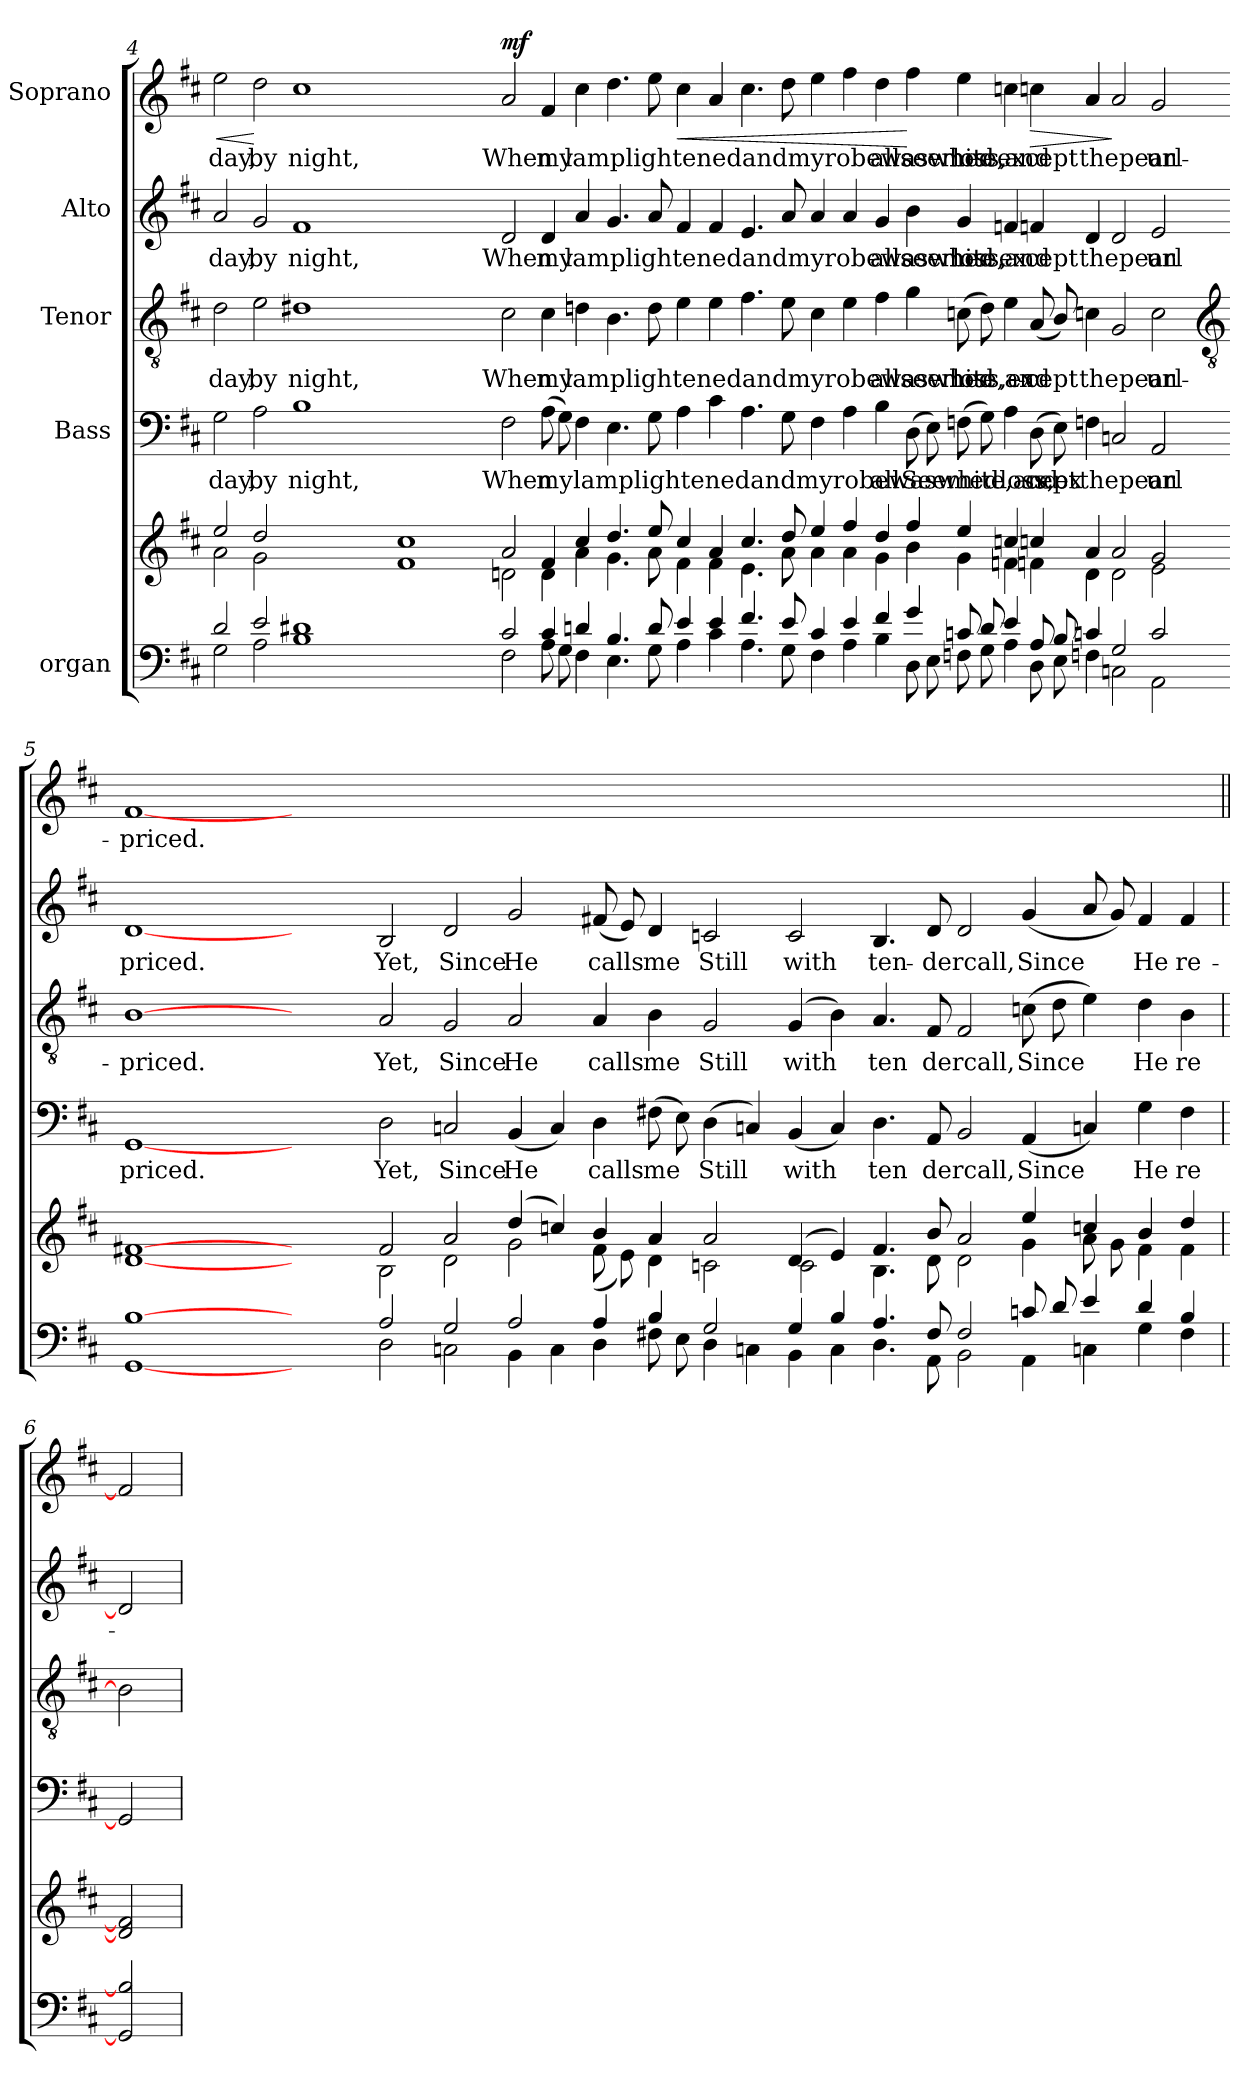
**kern	**kern	**kern	**text	**kern	**text	**kern	**text	**kern	**text	**dynam
*part5	*part5	*part4	*part4	*part3	*part3	*part2	*part2	*part1	*part1	*part1
*staff6	*staff5	*staff4	*staff4	*staff3	*staff3	*staff2	*staff2	*staff1	*staff1	*staff1
*I"organ	*	*I"Bass	*	*I"Tenor	*	*I"Alto	*	*I"Soprano	*	*
!!LO:LB:g=z
*clefF4	*clefG2	*clefF4	*	*clefGv2	*	*clefG2	*	*clefG2	*	*
*k[f#c#]	*k[f#c#]	*k[f#c#]	*	*k[f#c#]	*	*k[f#c#]	*	*k[f#c#]	*	*
*D:	*D:	*D:	*	*D:	*	*D:	*	*D:	*	*
=4	=4	=4	=4	=4	=4	=4	=4	=4	=4	=4
*^	*^	*	*	*	*	*	*	*	*	*
*	*^	*	*	*	*	*	*	*	*	*	*	*
!	!	!	!	!	!	!LO:LY:b	!	!LO:LY:b	!	!LO:LY:b	!	!LO:LY:b	!LO:HP:b
1ryy	2d/	2G\	2ee/	2a\	2G\	day,	2d\	day,	2a/	day,	2ee\	day,	<
!	!	!	!	!	!	!LO:LY:b	!	!LO:LY:b	!	!LO:LY:b	!	!LO:LY:b	!
.	2e/	2A\	2dd/	2g\	2A\	by	2e\	by	2g/	by	2dd\	by	[
!	!	!	!	!	!	!LO:LY:b	!	!LO:LY:b	!	!LO:LY:b	!	!LO:LY:b	!
1B/ 1d#X/	4ryy	4ryy	1ryy	4ryy	1B	night,	1d#X	night,	1f#	night,	1cc#	night,	.
.	4ryy	4ryy	.	4ryy	.	.	.	.	.	.	.	.	.
.	4ryy	4ryy	.	4ryy	.	.	.	.	.	.	.	.	.
.	4ryy	4ryy	.	4ryy	.	.	.	.	.	.	.	.	.
1ryy	4ryy	4ryy	1f#/ 1cc#/	4ryy	4ryy	.	4ryy	.	4ryy	.	4ryy	.	.
.	4ryy	4ryy	.	4ryy	4ryy	.	4ryy	.	4ryy	.	4ryy	.	.
.	4ryy	4ryy	.	4ryy	4ryy	.	4ryy	.	4ryy	.	4ryy	.	.
.	4ryy	4ryy	.	4ryy	4ryy	.	4ryy	.	4ryy	.	4ryy	.	.
!	!	!	!	!	!	!LO:LY:b	!	!LO:LY:b	!	!LO:LY:b	!	!LO:LY:b	!LO:DY:a
1ryy	2c#/	2F#\	2a/	2dn\	2F#\	When	2c#\	When	2d/	When	2a/	When	mf
!	!	!	!	!	!	!LO:LY:b	!	!LO:LY:b	!	!LO:LY:b	!	!LO:LY:b	!
.	4c#/	8A\	4f#/	4d\	(>8A\	mylamplightenedandmyrobewaswhite,and	4c#\	my	4d/	my	4f#/	my	.
.	.	8G\	.	.	8G\)	.	.	.	.	.	.	.	.
!	!	!	!	!	!	!	!	!LO:LY:b	!	!LO:LY:b	!	!LO:LY:b	!
.	4dn/	4F#\	4cc#/	4a\	4F#\	.	4dn\	lamplightenedandmyrobewaswhite,and	4a/	lamplightenedandmyrobewaswhite,and	4cc#\	lamplightenedandmyrobewaswhite,and	.
1ryy	4.B/	4.E\	4.dd/	4.g\	4.E\	.	4.B\	.	4.g/	.	4.dd\	.	.
.	8d/	8G\	8ee/	8a\	8G\	.	8d\	.	8a/	.	8ee\	.	.
!	!	!	!	!	!	!	!	!	!	!	!	!	!LO:HP:b
.	4e/	4A\	4cc#/	4f#\	4A\	.	4e\	.	4f#/	.	4cc#\	.	<
.	4e/	4c#\	4a/	4f#\	4c#\	.	4e\	.	4f#/	.	4a/	.	.
2%7ryy	4.f#/	4.A\	4.cc#/	4.e\	4.A\	.	4.f#\	.	4.e/	.	4.cc#\	.	.
.	8e/	8G\	8dd/	8a\	8G\	.	8e\	.	8a/	.	8dd\	.	.
.	4c#/	4F#\	4ee/	4a\	4F#\	.	4c#\	.	4a/	.	4ee\	.	.
.	4e/	4A\	4ff#/	4a\	4A\	.	4e\	.	4a/	.	4ff#\	.	.
!	!	!	!	!	!	!LO:LY:b	!	!LO:LY:b	!	!LO:LY:b	!	!LO:LY:b	!
.	4B\	4f#/	4dd/	4g\	4B\	all	4f#\	allseemed	4g/	allseemed	4dd\	allseemed	.
!	!	!	!	!	!	!LO:LY:b	!	!	!	!	!	!	!
.	8D\	4g/	4ff#/	4b\	(>8D\	Seemedloss,ex	4g\	.	4b\	.	4ff#\	.	[
.	8E\	.	.	.	8E\)	.	.	.	.	.	.	.	.
!	!	!	!	!	!	!	!	!LO:LY:b	!	!LO:LY:b	!	!LO:LY:b	!
.	8cn/	8Fn\	4ee/	4g\	(>8Fn\	.	(>8cn\	loss,ex-	4g/	loss,	4ee\	loss,	.
.	8d/	8G\	.	.	8G\)	.	8d\)	.	.	.	.	.	.
!	!	!	!	!	!	!	!	!	!	!LO:LY:b	!	!LO:LY:b	!
.	4A\	4e/	4ccn/	4fn\	4A\	.	4e\	.	4fn/	ex	4ccn\	ex-	.
!	!	!	!	!	!	!LO:LY:b	!	!LO:LY:b	!	!LO:LY:b	!	!LO:LY:b	!LO:HP:b
.	8A/	8D\	4ccn/	4fn\	(>8D\	cept	(<8A/	-cept	4fn/	cept	4ccn\	-cept	>
.	8B/	8E\	.	.	8E\)	.	8B/)	.	.	.	.	.	.
!	!	!	!	!	!	!LO:LY:b	!	!LO:LY:b	!	!LO:LY:b	!	!LO:LY:b	!
.	4cn/	4Fn\	4a/	4d\	4Fn\	thepearl	4cn\	thepearl	4d/	thepearl	4a/	thepearl	.
.	2G/	2Cn\	2a/	2d\	2Cn/	.	2G/	.	2d/	.	2a/	.	]
!	!	!	!	!	!	!LO:LY:b	!	!LO:LY:b	!	!LO:LY:b	!	!LO:LY:b	!
.	2c/	2AA\	2g/	2e\	2AA/	un	2c\	un-	2e/	un	2g/	un-	.
*v	*v	*v	*	*	*	*	*	*	*	*	*	*	*
!!LO:LB:g=z
=5-	=5-	=5-	=5-	=5-	=5-	=5-	=5-	=5-	=5-	=5-	=5-
*	*	*	*	*	*clefGv2	*	*	*	*	*	*
*^	*	*	*	*	*	*	*	*	*	*	*
*	*^	*	*	*	*	*	*	*	*	*	*	*
!	!	!	!	!	!	!LO:LY:b	!	!LO:LY:b	!	!LO:LY:b	!	!LO:LY:b	!
*	*v	*v	*	*	*	*	*	*	*	*	*	*	*
[1GG/ [1B/	4ryy	[1d/ [1f#X/	4ryy	[1GG	priced.	[1B	-priced.	[1d	priced.	[1f#	-priced.	.
.	4ryy	.	4ryy	.	.	.	.	.	.	.	.	.
.	4ryy	.	4ryy	.	.	.	.	.	.	.	.	.
.	4ryy	.	4ryy	.	.	.	.	.	.	.	.	.
2ryy	4ryy	2ryy	4ryy	2ryy	.	2ryy	.	2ryy	.	00ryy	.	.
.	4ryy	.	4ryy	.	.	.	.	.	.	.	.	.
!	!	!	!	!	!LO:LY:b	!	!LO:LY:b	!	!LO:LY:b	!	!	!
2A/	2D\	2f#/	2B\	2D\	Yet,	2A/	Yet,	2B/	Yet,	.	.	.
!	!	!	!	!	!LO:LY:b	!	!LO:LY:b	!	!LO:LY:b	!	!	!
2G/	2Cn\	2a/	2d\	2Cn/	Since	2G/	Since	2d/	Since	.	.	.
!	!	!	!	!	!LO:LY:b	!	!LO:LY:b	!	!LO:LY:b	!	!	!
2A/	4BB\	(>4dd/	2g\	(<4BB/	He	2A/	He	2g/	He	.	.	.
.	4C\	4ccn/)	.	4C/)	.	.	.	.	.	.	.	.
!	!	!	!	!	!LO:LY:b	!	!LO:LY:b	!	!LO:LY:b	!	!	!
4A/	4D\	4b/	(<8f#\	4D\	calls	4A/	calls	(<8f#/	calls	.	.	.
.	.	.	8e\)	.	.	.	.	8e/)	.	.	.	.
!	!	!	!	!	!LO:LY:b	!	!LO:LY:b	!	!LO:LY:b	!	!	!
4B/	8F#\	4a/	4d\	(>8F#\	me	4B\	me	4d/	me	.	.	.
.	8E\	.	.	8E\)	.	.	.	.	.	.	.	.
!	!	!	!	!	!LO:LY:b	!	!LO:LY:b	!	!LO:LY:b	!	!	!
2G/	4D\	2a/	2cn\	(>4D\	Still	2G/	Still	2cn/	Still	.	.	.
.	4Cn\	.	.	4Cn/)	.	.	.	.	.	.	.	.
!	!	!	!	!	!LO:LY:b	!	!LO:LY:b	!	!LO:LY:b	!	!	!
4G/	4BB\	(>4d/	2c\	(<4BB/	with	(>4G/	with	2c/	with	.	.	.
4B/	4C\	4e/)	.	4C/)	.	4B\)	.	.	.	.	.	.
!	!	!	!	!	!LO:LY:b	!	!LO:LY:b	!	!LO:LY:b	!	!	!
4.A/	4.D\	4.f#/	4.B\	4.D\	ten	4.A/	ten	4.B/	ten-	.	.	.
!	!	!	!	!	!LO:LY:b	!	!LO:LY:b	!	!LO:LY:b	!	!	!
8F#/	8AA\	8b/	8d\	8AA/	dercall,	8F#/	dercall,	8d/	-dercall,	.	.	.
2F#/	2BB\	2a/	2d\	2BB/	.	2F#/	.	2d/	.	1.ryy	.	.
!	!	!	!	!	!LO:LY:b	!	!LO:LY:b	!	!LO:LY:b	!	!	!
8cn/	4AA\	4ee/	4g\	(<4AA/	Since	(>8cn\	Since	(<4g/	Since	.	.	.
8d/	.	.	.	.	.	8d\	.	.	.	.	.	.
4e/	4Cn\	8a\	4ccn/	4Cn/)	.	4e\)	.	8a/	.	.	.	.
.	.	8g\	.	.	.	.	.	8g/)	.	.	.	.
!	!	!	!	!	!LO:LY:b	!	!LO:LY:b	!	!LO:LY:b	!	!	!
4d/	4G\	4f#\	4b/	4G\	He	4d\	He	4f#/	He	.	.	.
!	!	!	!	!	!LO:LY:b	!	!LO:LY:b	!	!LO:LY:b	!	!	!
4B/	4F#\	4dd/	4f#\	4F#\	re	4B\	re	4f#/	re-	.	.	.
*v	*v	*	*	*	*	*	*	*	*	*	*	*
*	*v	*v	*	*	*	*	*	*	*	*	*
=6	=6	=6	=6||	=6	=6||	=6	=6||	=6||	=6||	=6||
2GG/] 2B/]	2d/] 2f#/]	2GG]	.	2B]	.	2d]	.	2f#]	.	.
=	=	=	=	=	=	=	=	=	=	=
*-	*-	*-	*-	*-	*-	*-	*-	*-	*-	*-
